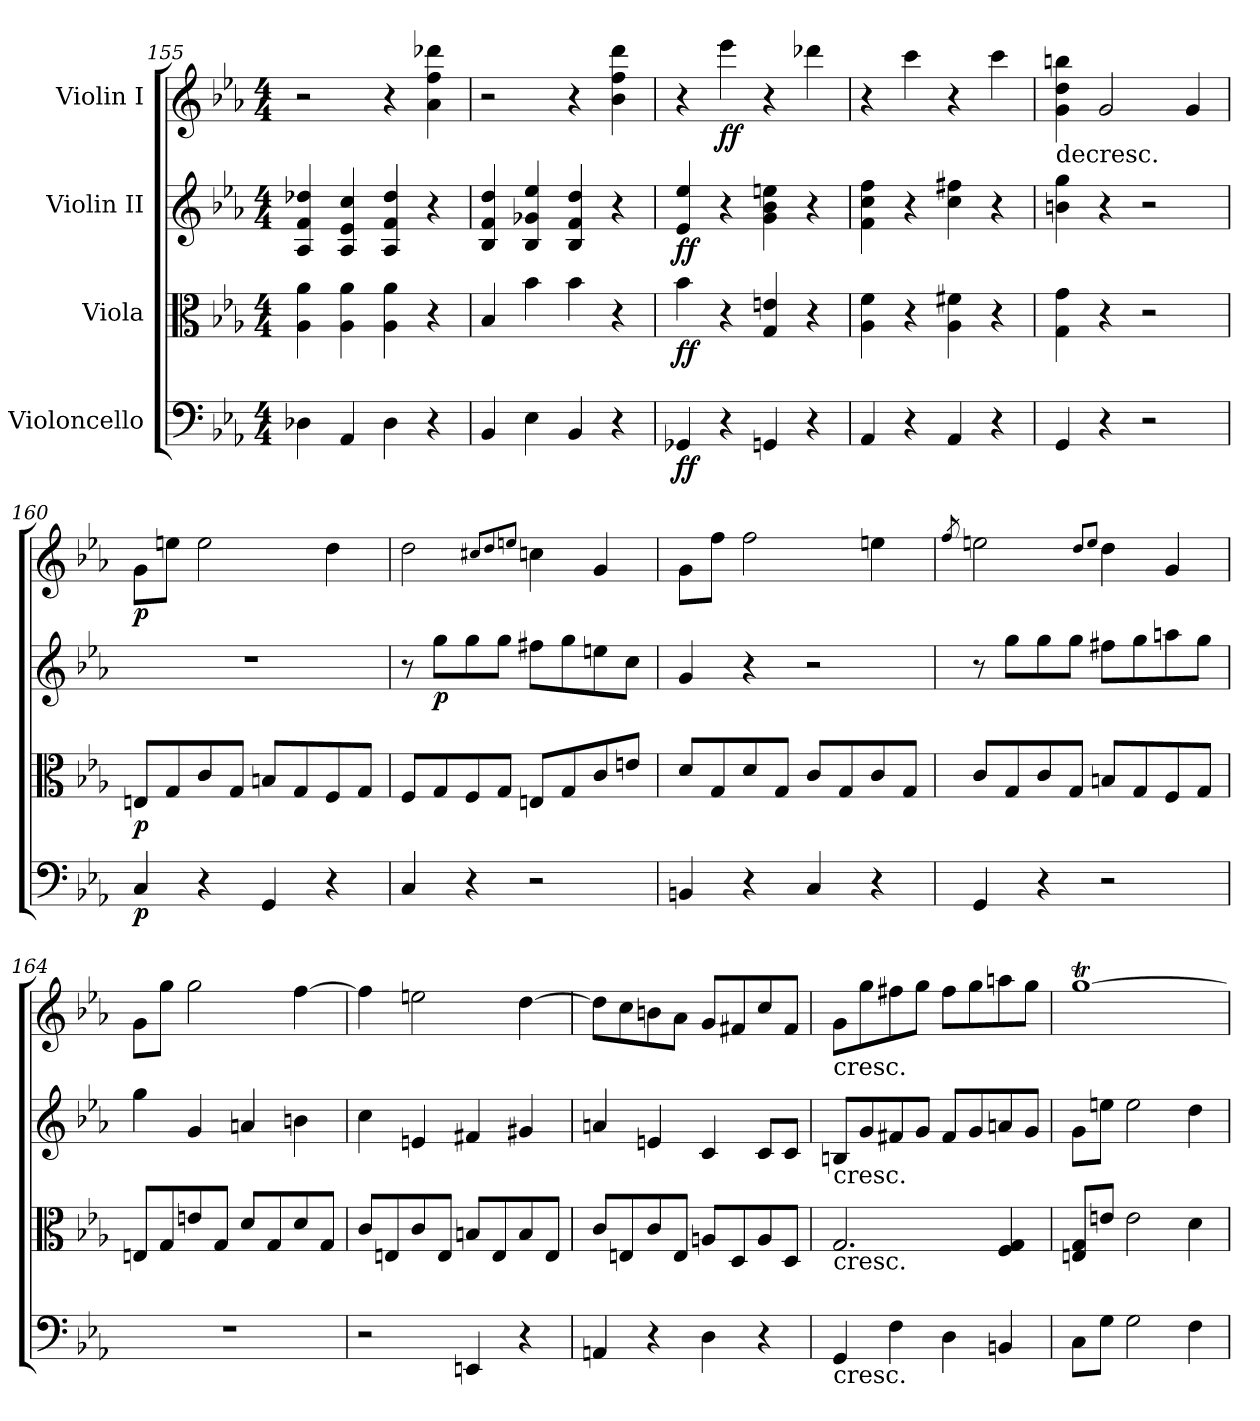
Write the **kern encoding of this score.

**kern	**dynam	**kern	**dynam	**kern	**dynam	**kern	**dynam
*part4	*part4	*part3	*part3	*part2	*part2	*part1	*part1
*staff4	*staff4	*staff3	*staff3	*staff2	*staff2	*staff1	*staff1
*I"Violoncello	*	*I"Viola	*	*I"Violin II	*	*I"Violin I	*
*clefF4	*	*clefC3	*	*clefG2	*	*clefG2	*
*k[b-e-a-]	*	*k[b-e-a-]	*	*k[b-e-a-]	*	*k[b-e-a-]	*
*M4/4	*	*M4/4	*	*M4/4	*	*M4/4	*
=155	=155	=155	=155	=155	=155	=155	=155
4D-X\	.	4A-\ 4a-\	.	4A-/ 4f/ 4dd-X/	.	2r	.
4AA-/	.	4A-\ 4a-\	.	4A-/ 4e-/ 4cc/	.	.	.
4D-\	.	4A-\ 4a-\	.	4A-/ 4f/ 4dd-/	.	4r	.
4r	.	4r	.	4r	.	4a-\ 4ff\ 4ddd-X\	.
=156	=156	=156	=156	=156	=156	=156	=156
4BB-/	.	4B-/	.	4B-/ 4f/ 4dd/	.	2r	.
4E-\	.	4b-\	.	4B-/ 4g-X/ 4ee-/	.	.	.
4BB-/	.	4b-\	.	4B-/ 4f/ 4dd/	.	4r	.
4r	.	4r	.	4r	.	4b-\ 4ff\ 4ddd\	.
=157	=157	=157	=157	=157	=157	=157	=157
!	!LO:DY:b	!	!LO:DY:b	!	!LO:DY:b	!	!
4GG-X/	ff	4b-\	ff	4e-/ 4ee-/	ff	4r	.
!	!	!	!	!	!	!	!LO:DY:b
4r	.	4r	.	4r	.	4eee-\	ff
4GGn/	.	4G/ 4en/	.	4g\ 4b-\ 4een\	.	4r	.
4r	.	4r	.	4r	.	4ddd-X\	.
!!LO:PB:g=z
=158	=158	=158	=158	=158	=158	=158	=158
4AA-/	.	4A-\ 4f\	.	4f\ 4cc\ 4ff\	.	4r	.
4r	.	4r	.	4r	.	4ccc\	.
4AA-/	.	4A-\ 4f#X\	.	4cc\ 4ff#X\	.	4r	.
4r	.	4r	.	4r	.	4ccc\	.
=159	=159	=159	=159	=159	=159	=159	=159
!	!	!	!	!	!	!LO:TX:b:t=decresc.	!
4GG/	.	4G\ 4g\	.	4bn\ 4gg\	.	4g\ 4dd\ 4bbn\	.
4r	.	4r	.	4r	.	2g/	.
2r	.	2r	.	2r	.	.	.
.	.	.	.	.	.	4g/	.
=160	=160	=160	=160	=160	=160	=160	=160
!	!LO:DY:b	!	!LO:DY:b	!	!	!	!LO:DY:b
4C/	p	8En/L	p	1r	.	8g\L	p
.	.	8G/	.	.	.	8een\J	.
4r	.	8c/	.	.	.	2ee\	.
.	.	8G/J	.	.	.	.	.
4GG/	.	8Bn/L	.	.	.	.	.
.	.	8G/	.	.	.	.	.
4r	.	8F/	.	.	.	4dd\	.
.	.	8G/J	.	.	.	.	.
=161	=161	=161	=161	=161	=161	=161	=161
4C/	.	8F/L	.	8r	.	2dd\	.
!	!	!	!	!	!LO:DY:b	!	!
.	.	8G/	.	8gg\L	p	.	.
4r	.	8F/	.	8gg\	.	.	.
.	.	8G/J	.	8gg\J	.	.	.
.	.	.	.	.	.	8qcc#X/L	.
.	.	.	.	.	.	8qdd/	.
.	.	.	.	.	.	8qeen/J	.
2r	.	8En/L	.	8ff#X\L	.	4ccn\	.
.	.	8G/	.	8gg\	.	.	.
.	.	8c/	.	8een\	.	4g/	.
.	.	8en/J	.	8cc\J	.	.	.
!!LO:LB:g=z
=162	=162	=162	=162	=162	=162	=162	=162
4BBn/	.	8d/L	.	4g/	.	8g\L	.
.	.	8G/	.	.	.	8ff\J	.
4r	.	8d/	.	4r	.	2ff\	.
.	.	8G/J	.	.	.	.	.
4C/	.	8c/L	.	2r	.	.	.
.	.	8G/	.	.	.	.	.
4r	.	8c/	.	.	.	4een\	.
.	.	8G/J	.	.	.	.	.
=163	=163	=163	=163	=163	=163	=163	=163
.	.	.	.	.	.	8qff/	.
4GG/	.	8c/L	.	8r	.	2een\	.
.	.	8G/	.	8gg\L	.	.	.
4r	.	8c/	.	8gg\	.	.	.
.	.	8G/J	.	8gg\J	.	.	.
.	.	.	.	.	.	8qdd/L	.
.	.	.	.	.	.	8qee/J	.
2r	.	8Bn/L	.	8ff#X\L	.	4dd\	.
.	.	8G/	.	8gg\	.	.	.
.	.	8F/	.	8aan\	.	4g/	.
.	.	8G/J	.	8gg\J	.	.	.
=164	=164	=164	=164	=164	=164	=164	=164
1r	.	8En/L	.	4gg\	.	8g\L	.
.	.	8G/	.	.	.	8gg\J	.
.	.	8en/	.	4g/	.	2gg\	.
.	.	8G/J	.	.	.	.	.
.	.	8d/L	.	4an/	.	.	.
.	.	8G/	.	.	.	.	.
.	.	8d/	.	4bn\	.	[4ff\	.
.	.	8G/J	.	.	.	.	.
!!LO:PB:g=z
=165	=165	=165	=165	=165	=165	=165	=165
2r	.	8c/L	.	4cc\	.	4ff\]	.
.	.	8En/	.	.	.	.	.
.	.	8c/	.	4en/	.	2een\	.
.	.	8E/J	.	.	.	.	.
4EEn/	.	8Bn/L	.	4f#X/	.	.	.
.	.	8E/	.	.	.	.	.
4r	.	8B/	.	4g#X/	.	[4dd\	.
.	.	8E/J	.	.	.	.	.
=166	=166	=166	=166	=166	=166	=166	=166
4AAn/	.	8c/L	.	4an/	.	8dd\L]	.
.	.	8En/	.	.	.	8cc\	.
4r	.	8c/	.	4en/	.	8bn\	.
.	.	8E/J	.	.	.	8a-\J	.
4D\	.	8An/L	.	4c/	.	8g/L	.
.	.	8D/	.	.	.	8f#X/	.
4r	.	8A/	.	8c/L	.	8cc/	.
.	.	8D/J	.	8c/J	.	8f#/J	.
=167	=167	=167	=167	=167	=167	=167	=167
!	!	!	!	!	!	!LO:TX:b:t=cresc.	!
!	!	!	!	!LO:TX:b:t=cresc.	!	!	!
!	!	!LO:TX:b:t=cresc.	!	!	!	!	!
!LO:TX:b:t=cresc.	!	!	!	!	!	!	!
4GG/	.	2.G/	.	8Bn/L	.	8g\L	.
.	.	.	.	8g/	.	8gg\	.
4F\	.	.	.	8f#X/	.	8ff#X\	.
.	.	.	.	8g/J	.	8gg\J	.
4D\	.	.	.	8f#/L	.	8ff#\L	.
.	.	.	.	8g/	.	8gg\	.
4BBn/	.	4F/ 4G/	.	8an/	.	8aan\	.
.	.	.	.	8g/J	.	8gg\J	.
!!LO:PB:g=z
=168	=168	=168	=168	=168	=168	=168	=168
8C\L	.	8En/ 8G/L	.	8g\L	.	[1ggt	.
8G\J	.	8en/J	.	8een\J	.	.	.
2G\	.	2e\	.	2ee\	.	.	.
4F\	.	4d\	.	4dd\	.	.	.
=	=	=	=	=	=	=	=
*-	*-	*-	*-	*-	*-	*-	*-
